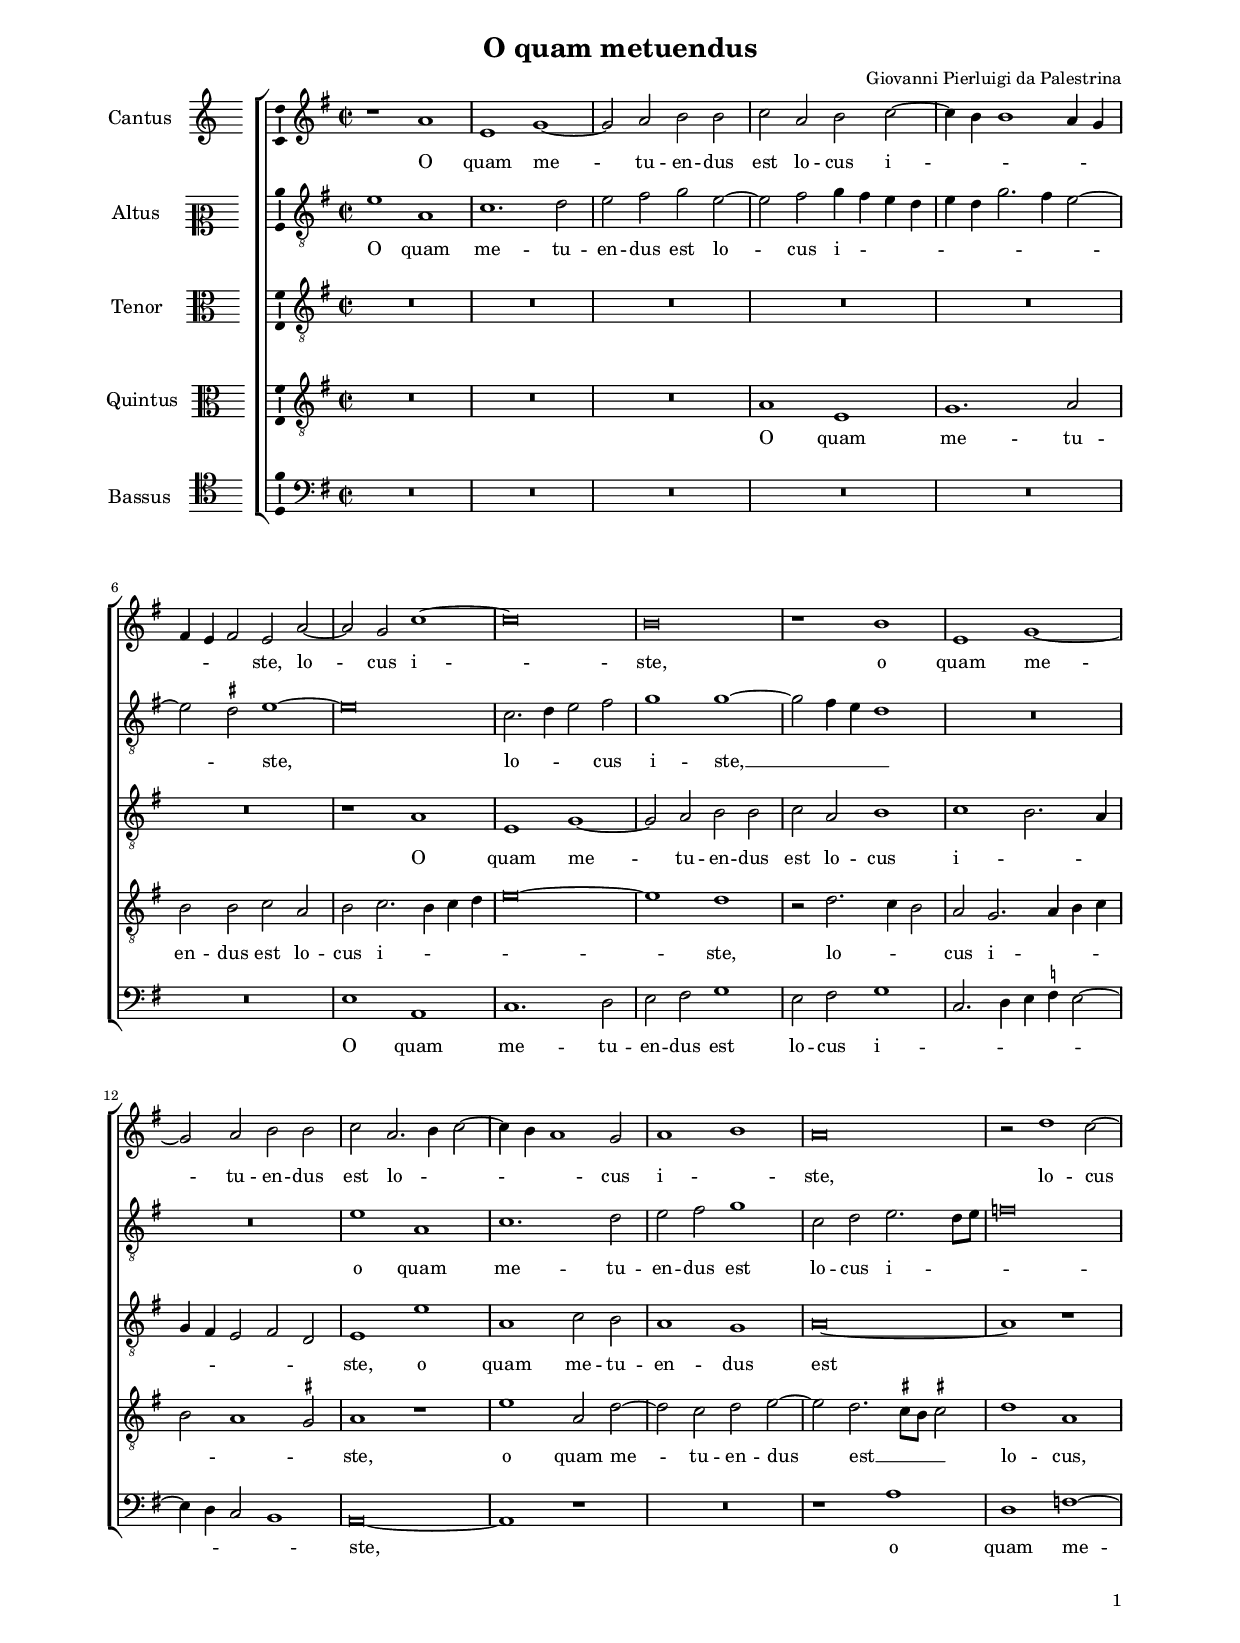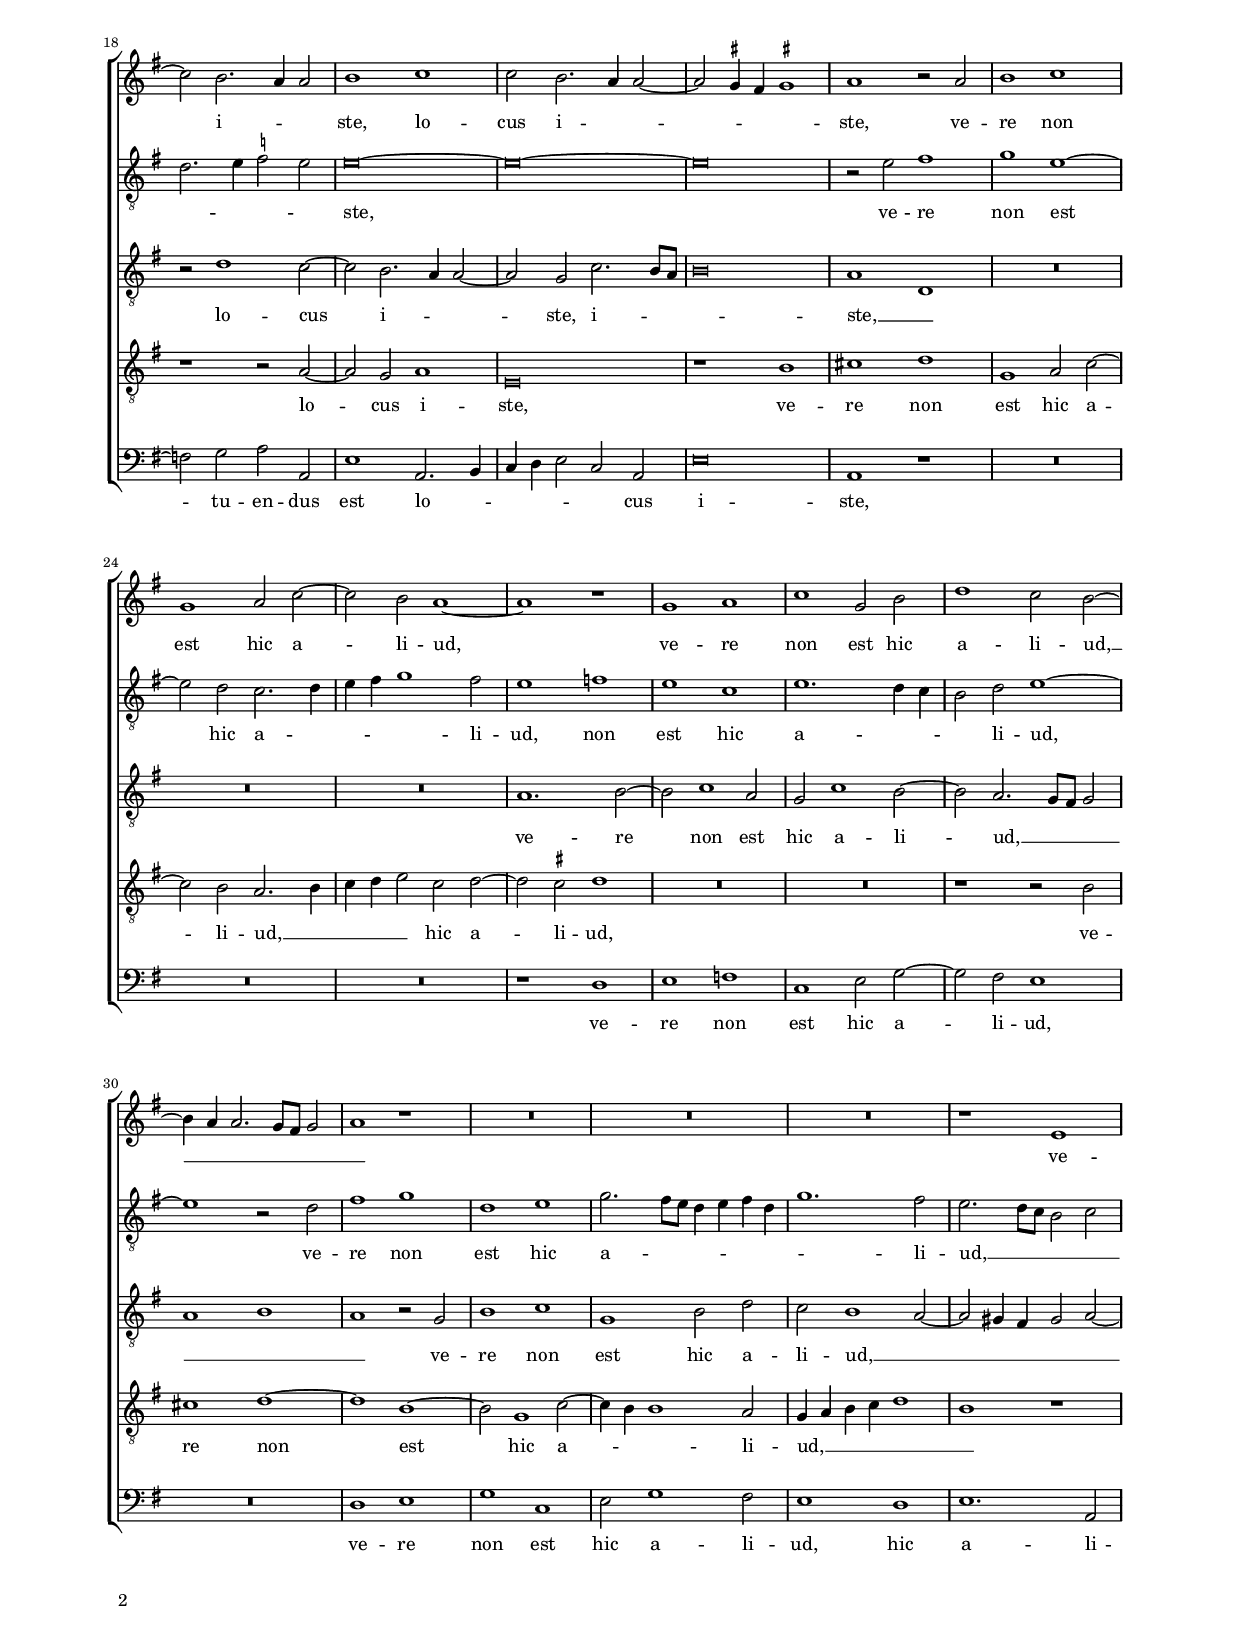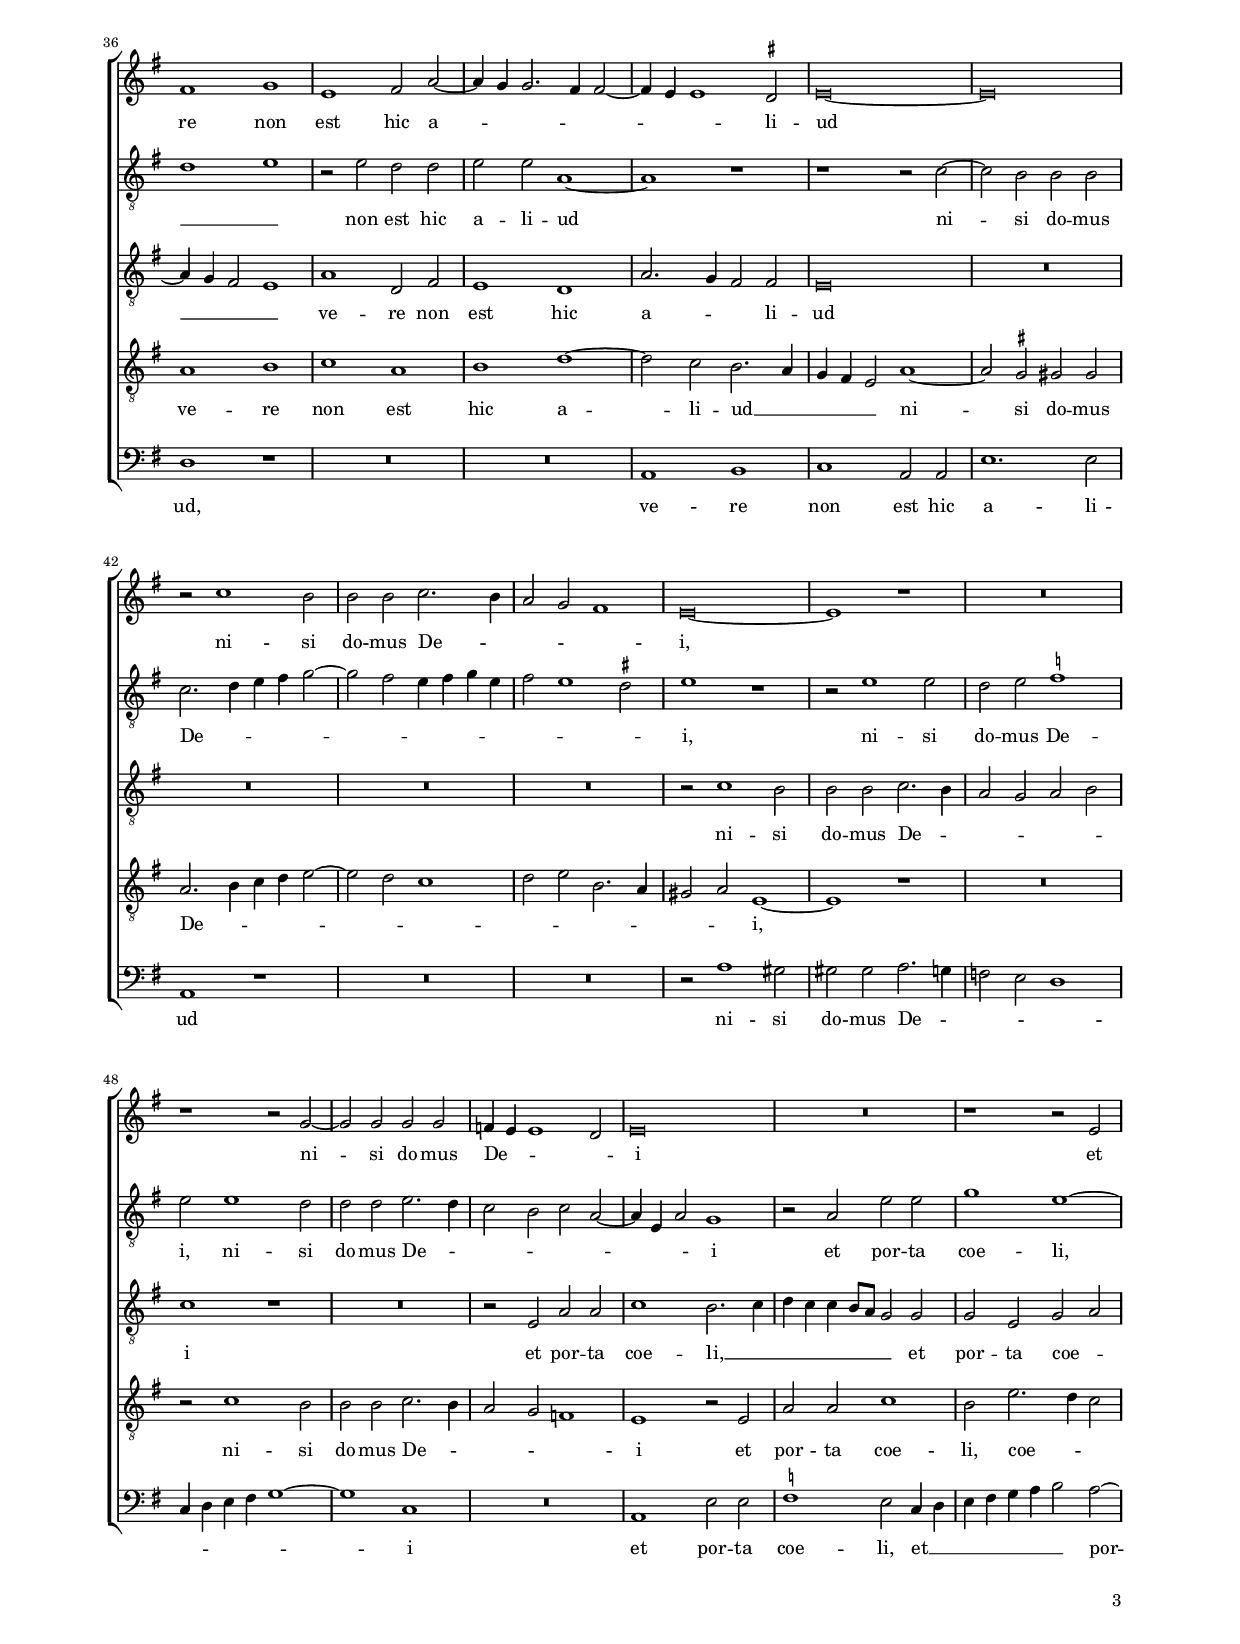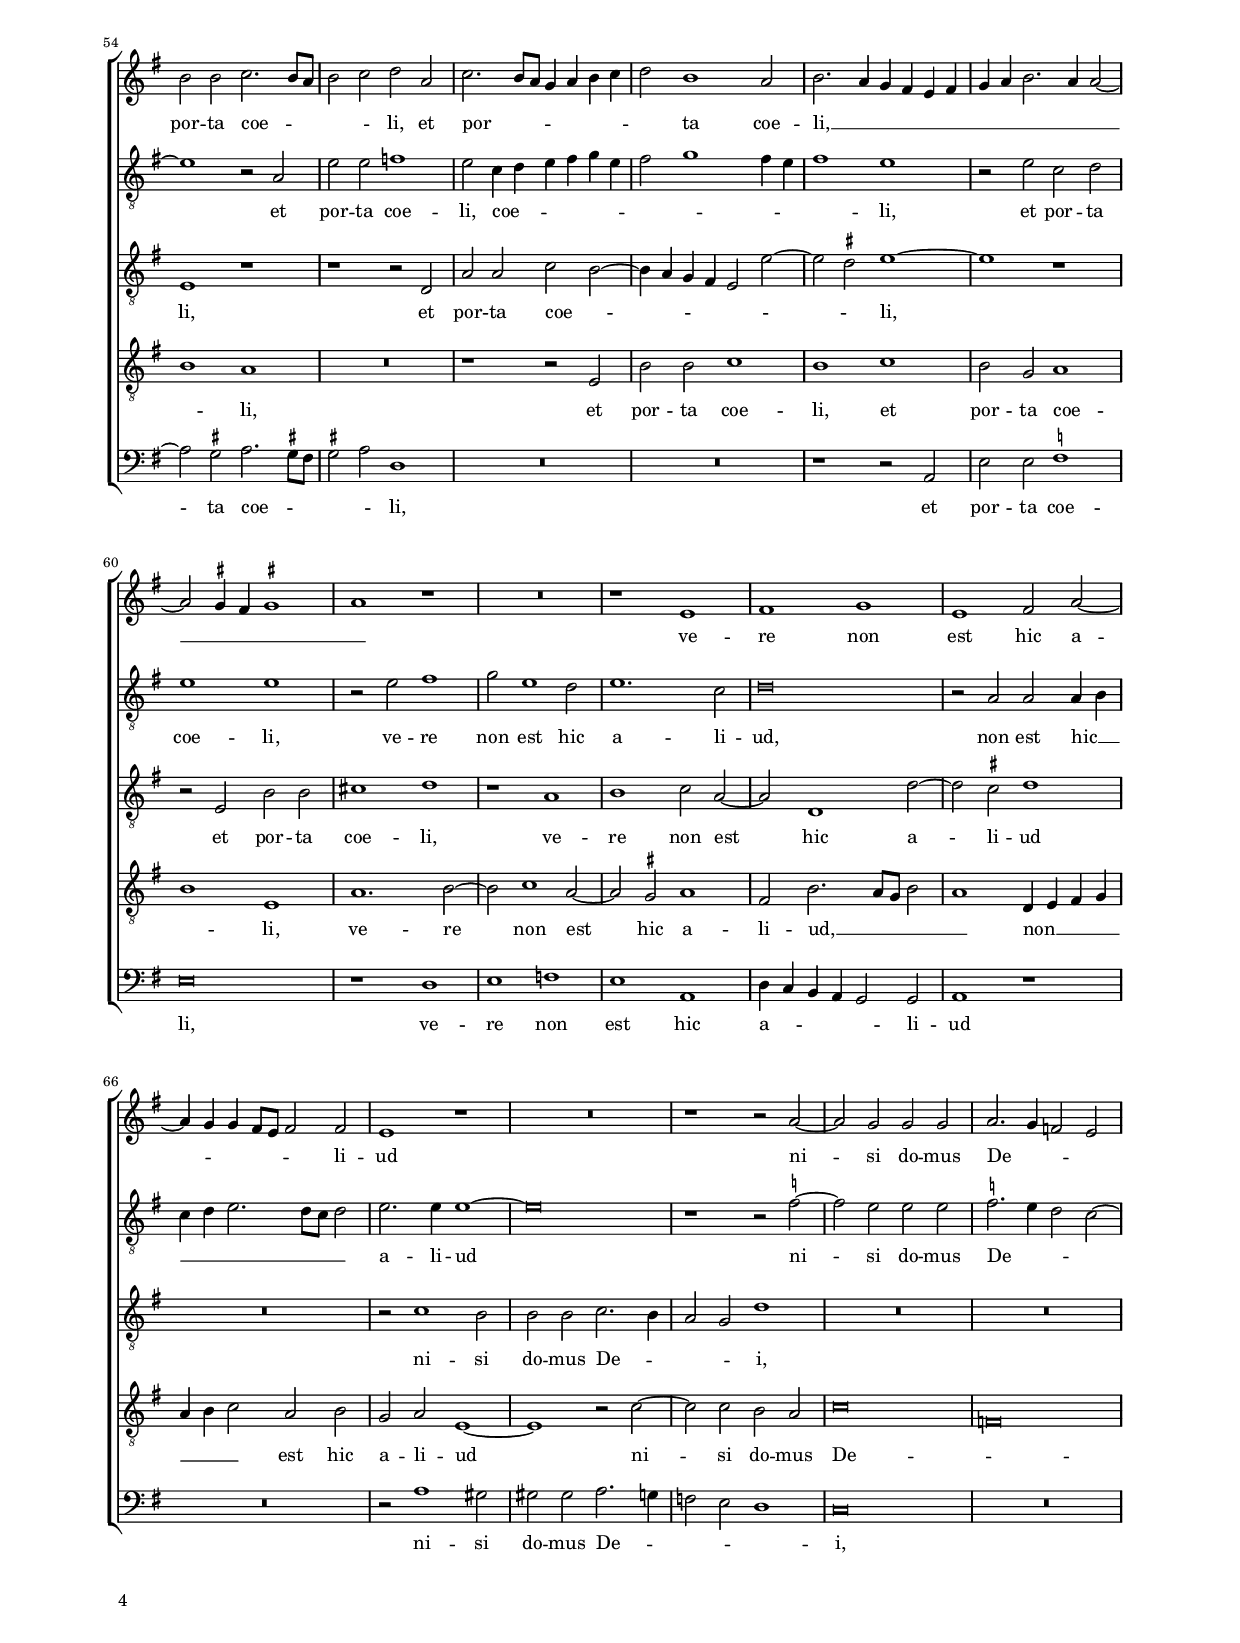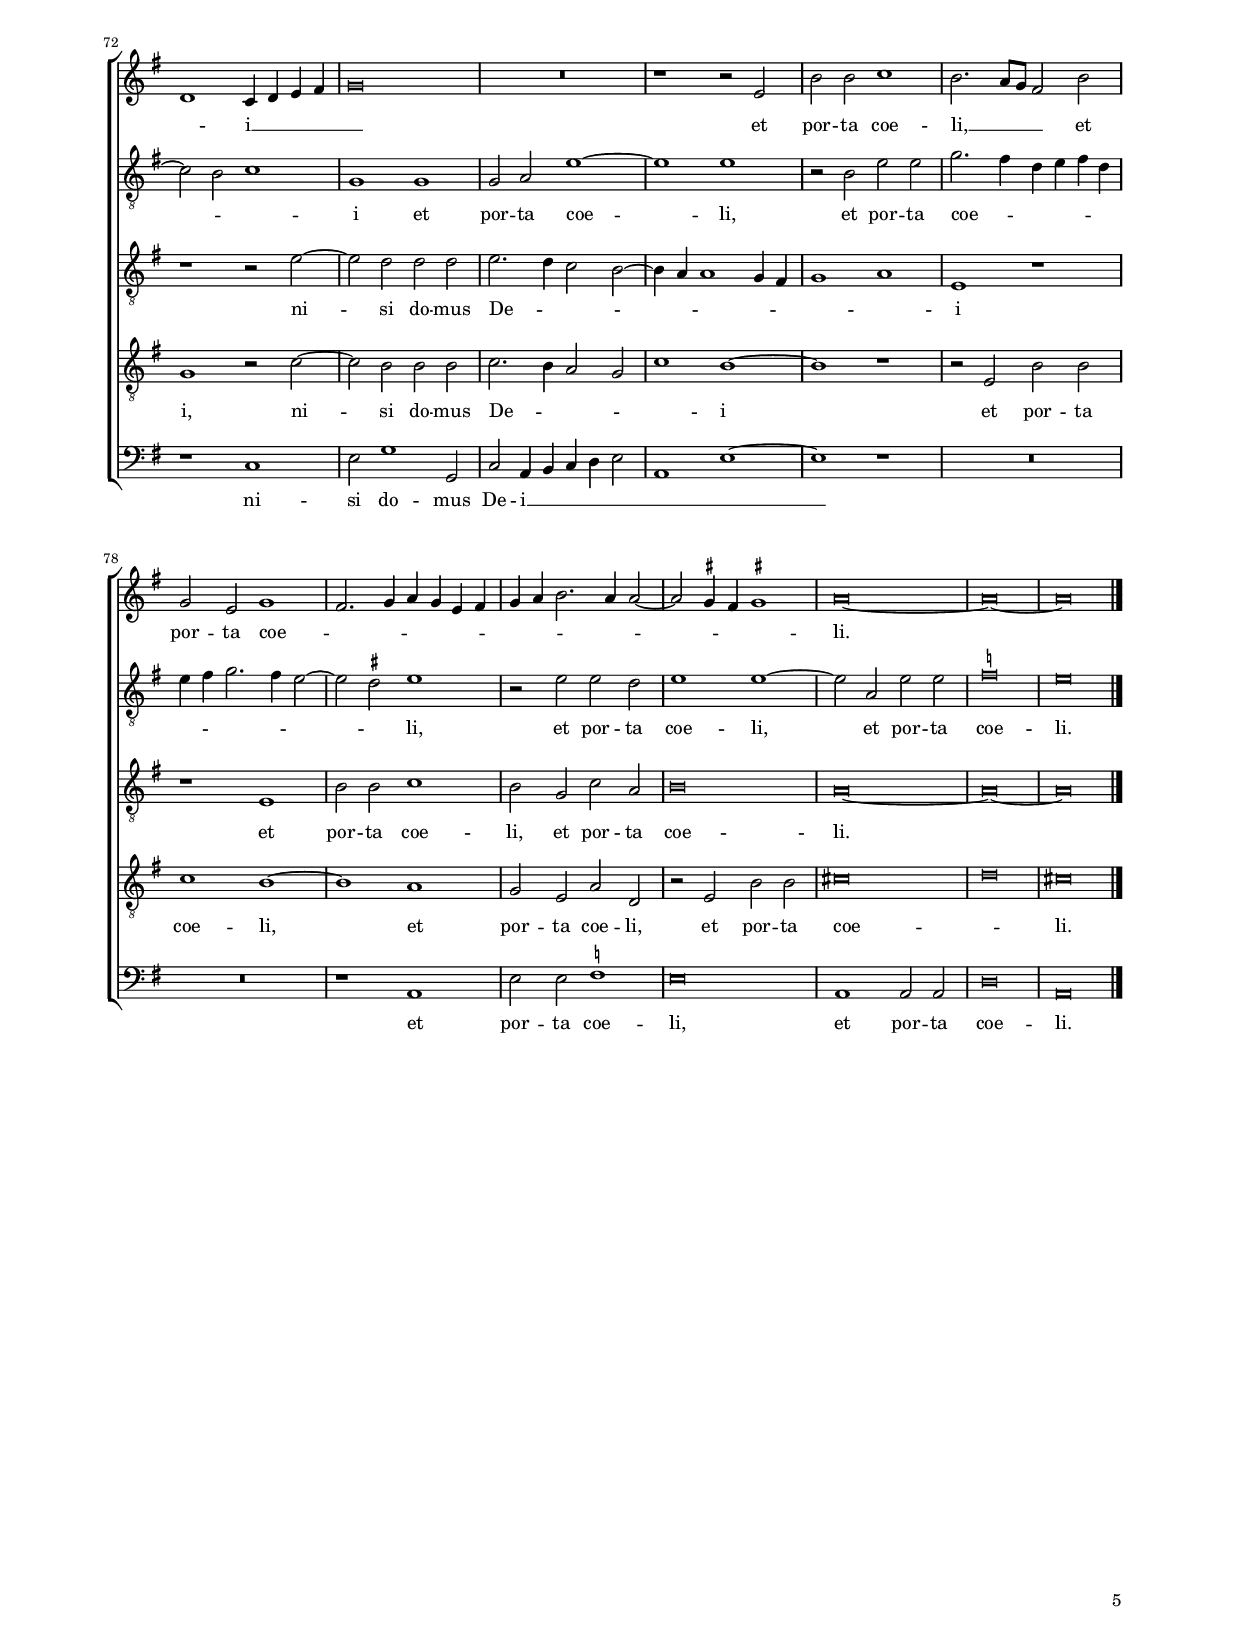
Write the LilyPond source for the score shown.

\header
{
  title="O quam metuendus"
  composer="Giovanni Pierluigi da Palestrina"
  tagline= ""
}

\version "2.24.2"
\include "deutsch.ly"
#(set-global-staff-size 15)
% #(set-default-paper-size "letter")
#(ly:set-option 'point-and-click #f)


\paper
	{
	top-margin = 1.8 \cm
	bottom-margin = 1.2 \cm
	left-margin = 2 \cm
	right-margin = 2 \cm
	ragged-bottom = ##f
	ragged-last-bottom = ##t
	print-page-number = ##f
	system-system-spacing = #'((basic-distance . 16) (minimum-distance . 14) (padding . 5) (strechability . 150))
	oddFooterMarkup=\markup   \fill-line { "" \fromproperty #'page:page-number-string }
	evenFooterMarkup=\markup  \fill-line { \fromproperty #'page:page-number-string "" }
	last-bottom-spacing = #'((basic-distance . 12) (minimum-distance . 7) (padding . 4))
%	systems-per-page = 3
%	page-count = 3
%	min-systems-per-page = 3
	markup-system-spacing = #'(basic-distance . 12)
%	print-all-headers = ##t
%	print-first-page-number = ##t
%	first-page-number = 1
	}

	
global = {
	\key c \major
	\time 2/2 \set Score.measureLength = #(ly:make-moment 2/1)
	\skip 1*2*84 \bar "|."
	}

	ficta = { \once \set suggestAccidentals = ##t }

	forget = #(define-music-function (music) (ly:music?) #{
		\accidentalStyle forget
		$music
		\accidentalStyle default
		#})



incipitcantus = \markup { \score {
	{
	\set Staff.instrumentName = \markup { \fontsize #1 "Cantus" }
	\key c \major
	\clef violin
	s4 \bar ""
	}
	\layout  {
	raggedright = ##t
	indent = 1.6 \cm
	line-width = 2.5\cm
	\context { \Staff \remove Time_signature_engraver }
	\override Staff.Clef.Y-extent = #'(0 . 0)
	}} \hspace #1 }

	 
incipitaltus = \markup { \score {
	{
	\set Staff.instrumentName = \markup { \fontsize #1 "Altus" }
	\key c \major
	\clef mezzosoprano
	s4 \bar ""
	}
	\layout  {
	raggedright = ##t
	indent = 1.6 \cm
	line-width = 2.5\cm
	\context { \Staff \remove Time_signature_engraver }
	\override Staff.Clef.Y-extent = #'(0 . 0)
	}} \hspace #1 }


incipittenor = \markup { \score {
	{
	\set Staff.instrumentName = \markup { \fontsize #1 "Tenor" }
	\key c \major
	\clef alto
	s4 \bar ""
	}
	\layout  {
	raggedright = ##t
	indent = 1.6 \cm
	line-width = 2.5\cm
	\context { \Staff \remove Time_signature_engraver }
	\override Staff.Clef.Y-extent = #'(0 . 0)
	}} \hspace #1 }
	 
	 
incipitquintus = \markup { \score {
	{
	\set Staff.instrumentName = \markup { \fontsize #1 "Quintus" }
	\key c \major
	\clef alto
	s4 \bar ""
	}
	\layout  {
	raggedright = ##t
	indent = 1.6 \cm
	line-width = 2.5\cm
	\context { \Staff \remove Time_signature_engraver }
	\override Staff.Clef.Y-extent = #'(0 . 0)
	}} \hspace #1 }
	 
	 
incipitbassus = \markup { \score {
	{
	\set Staff.instrumentName = \markup { \fontsize #1 "Bassus" }
	\key c \major
	\clef tenor
	s4 \bar ""
	}
	\layout  {
	raggedright = ##t
	indent = 1.6 \cm
	line-width = 2.5\cm
	\context { \Staff \remove Time_signature_engraver }
	\override Staff.Clef.Y-extent = #'(0 . 0)
	}} \hspace #1 }


cantus =  \relative c''
	{
	r1 d
	a1 c~
	c2 d e e
	f2 d e f~
%5
	f4 e e1 d4 c |
	h4 a h2 a d~
	d2 c f1~
	f\breve
	e\breve
%10
	r1 e |
	a,1 c~
	c2 d e e
	f2 d2. e4 f2~
	f4 e d1 c2
%15
	d1 e |
	d\breve
	r2 g1 f2~
	f2 e2. d4 d2
	e1 f
%20
	f2 e2. d4 d2~ |
	d2 \ficta cis4 h \ficta cis!1
	d1 r2 d
	e1 f
	c1 d2 f~
%25
	f2 e d1~ |
	d1 r
	c1 d
	f1 c2 e
	g1 f2 e~
%30
	e4 d d2. c8 h c2 |	
	d1 r
	R\breve
	R\breve
	R\breve
%35
	r1 a |
	h1 c
	a1 h2 d~
	d4 c c2. h4 h2~
	h4 a a1 \ficta gis2
%40
	a\breve~ |
	a\breve
	r2 f'1 e2
	e2 e f2. e4
	d2 c h1
%45
	a\breve~ |
	a1 r
	R\breve
	r1 r2 c~
	c2 c c c
%50
	b4 a a1 g2 |
	a\breve
	R\breve
	r1 r2 a
	e'2 e f2. e8 d
%55
	e2 f g d |
	f2. e8 d c4 d e f
	g2 e1 d2
	e2. d4 c h a h
	c4 d e2. d4 d2~
%60
	d2 \ficta cis4 h \ficta cis!1 |
	d1 r
	R\breve
	r1 a
	h1 c
%65
	a1 h2 d~ |
	d4 c c h8 a h2 h
	a1 r
	R\breve
	r1 r2 d~
%70
	d2 c c c |
	d2. c4 b2 a
	g1 f4 g a h
	c\breve
	R\breve
%75
	r1 r2 a |
	e'2 e f1
	e2. d8 c h2 e
	c2 a c1
	h2. c4 d c a h
%80
	c4 d e2. d4 d2~ |
	d2 \ficta cis4 h \ficta cis!1
	d\breve~
	d\breve~
	d\breve |
	}


altus =  \relative c'
	{
	a'1 d,
	f1. g2
	a2 h c a~
	a2 h c4 h a g
%5
	a4 g c2. h4 a2~ |
	a2 \ficta gis a1~
	a\breve
	f2. g4 a2 h
	c1 c~
%10
	c2 h4 a g1 |
	R\breve
	R\breve
	a1 d,
	f1. g2
%15
	a2 h c1 |
	f,2 g a2. g8 a 
	b\breve
	g2. a4 \ficta b2 a
	a\breve~
%20
	a\breve~ |
	a\breve
	r2 a h1
	c1 a~
	a2 g f2. g4
%25
	a4 h c1 h2 |
	a1 b
	a1 f
	a1. g4 f
	e2 g a1~
%30
	a1 r2 g |	
	h1 c
	g1 a
	c2. h8 a g4 a h g
	c1. h2
%35
	a2. g8 f e2 f |
	g1 a
	r2 a g g
	a2 a d,1~
	d1 r
%40
	r1 r2 f~ |
	f2 e e e
	f2. g4 a h c2~
	c2 h a4 h c a
	h2 a1 \ficta gis2
%45
	a1 r |
	r2 a1 a2
	g2 a \ficta b1
	a2 a1 g2
	g2 g a2. g4
%50
	f2 e f d~ |
	d4 a d2 c1
	r2 d a' a
	c1 a~
	a1 r2 d,
%55
	a'2 a b1 |
	a2 f4 g a h c a
	h2 c1 h4 a
	h1 a
	r2 a f g
%60
	a1 a |
	r2 a h1
	c2 a1 g2
	a1. f2
	g\breve
%65
	r2 d d d4 e |	
	f4 g a2. g8 f g2
	a2. a4 a1~
	a\breve
	r1 r2 \ficta b~
%70
	\ficta b2 a a a |
	\ficta b2. a4 g2 f~
	f2 e f1
	c1 c
	c2 d a'1~
%75
	a1 a |
	r2 e a a
	c2. h4 g a h g
	a4 h c2. h4 a2~
	a2 \ficta gis a1
%80
	r2 a a g |
	a1 a~
	a2 d, a' a
	\ficta b\breve
	a\breve |
	}


tenor =  \relative c'
	{
	R\breve
	R\breve
	R\breve
	R\breve
%5
	R\breve |
	R\breve
	r1 d
	a1 c~
	c2 d e e
%10
	f2 d e1 |
	f1 e2. d4
	c4 h a2 h g
	a1 a'
	d,1 f2 e
%15
	d1 c |
	d\breve~
	d1 r
	r2 g1 f2~
	f2 e2. d4 d2~
%20
	d2 c f2. e8 d |
	e\breve
	d1 g,
	R\breve
	R\breve
%25
	R\breve |
	d'1. e2~
	e2 f1 d2
	c2 f1 e2~
	e2 d2. c8 h c2
%30
	d1 e |
	d1 r2 c
	e1 f
	c1 e2 g
	f2 e1 d2~
%35
	d2 cis4 h cis2 d~ |
	d4 c h2 a1
	d1 g,2 h
	a1 g
	d'2. c4 h2 h
%40
	a\breve |
	R\breve
	R\breve
	R\breve
	R\breve
%45
	r2 f'1 e2 |
	e2 e f2. e4
	d2 c d e
	f1 r
	R\breve
%50
	r2 a, d d |
	f1 e2. f4
	g4 f f e8 d c2 c
	c2 a c d
	a1 r
%55
	r1 r2 g |
	d'2 d f e~
	e4 d c h a2 a'~
	a2 \ficta gis a1~
	a1 r
%60
	r2 a, e' e |
	fis1 g
	r1 d
	e1 f2 d~
	d2 g,1 g'2~
%65
	g2 \ficta fis g1 |
	R\breve
	r2 f1 e2
	e2 e f2. e4
	d2 c g'1
%70
	R\breve |
	R\breve
	r1 r2 a~
	a2 g g g
	a2. g4 f2 e~
%75
	e4 d d1 c4 h |
	c1 d
	a1 r
	r1 a
	e'2 e f1
%80
	e2 c f d |
	e\breve
	d\breve~
	d\breve~
	d\breve |
	}


quintus  =  \relative c'
	{
	R\breve
	R\breve
	R\breve
	d1 a
%5
	c1. d2  |
	e2 e f d
	e2 f2. e4 f g
	a\breve~
	a1 g
%10
	r2 g2. f4 e2 |
	d2 c2. d4 e f
	e2 d1 \ficta cis2
	d1 r
	a'1 d,2 g~
%15
	g2 f g a~ |
	a2 g2. \ficta fis8 e \ficta fis!2
	g1 d
	r1 r2 d~
	d2 c d1
%20
	a\breve |
	r1 e'
	fis1 g
	c,1 d2 f~
	f2 e d2. e4
%25
	f4 g a2 f g~ |
	g2 \ficta fis g1
	R\breve
	R\breve
	r1 r2 e
%30
	fis1 g~ |
	g1 e~
	e2 c1 f2~
	f4 e e1 d2
	c4 d e f g1
%35
	e1 r |
	d1 e
	f1 d
	e1 g~
	g2 f e2. d4
%40
	c4 h a2 d1~ |
	d2 \ficta cis cis!2 cis
	d2. e4 f g a2~
	a2 g f1
	g2 a e2. d4
%45
	cis2 d a1~ |
	a1 r
	R\breve
	r2 f'1 e2
	e2 e f2. e4
%50
	d2 c b1 |
	a1 r2 a
	d2 d f1
	e2 a2. g4 f2
	e1 d
%55
	R\breve |
	r1 r2 a
	e'2 e f1
	e1 f
	e2 c d1
%60
	e1 a, |
	d1. e2~
	e2 f1 d2~
	d2 \ficta cis d1
	h2 e2. d8 c e2
%65
	d1 g,4 a h c |
	d4 e f2 d e
	c2 d a1~
	a1 r2 f'~
	f2 f e d
%70
	f\breve |
	b,\breve
	c1 r2 f~
	f2 e e e
	f2. e4 d2 c
%75
	f1 e~ |
	e1 r
	r2 a, e' e
	f1 e~
	e1 d
%80
	c2 a d g, |
	r2 a e' e
	fis\breve
	g\breve
	fis\breve |
	}


bassus  =  \relative c
	{
	R\breve
	R\breve
	R\breve
	R\breve
%5
	R\breve |
	R\breve
	a'1 d,
	f1. g2
	a2 h c1
%10
	a2 h c1 |
	f,2. g4 a \ficta b a2~
	a4 g f2 e1
	d\breve~
	d1 r
%15
	R\breve |
	r1 d'
	g,1 b~
	b2 c d d,
	a'1 d,2. e4
%20
	f4 g a2 f d |
	a'\breve
	d,1 r
	R\breve
	R\breve
%25
	R\breve
	r1 g
	a1 b
	f1 a2 c~
	c2 h a1
%30
	R\breve |
	g1 a
	c1 f,
	a2 c1 h2
	a1 g
%35
	a1. d,2 |
	g1 r
	R\breve
	R\breve
	d1 e
%40
	f1 d2 d |
	a'1. a2
	d,1 r
	R\breve
	R\breve
%45
	r2 d'1 cis2 |
	cis cis d2. c4
	b2 a g1
	f4 g a h c1~
	c1 f,
%50
	R\breve |
	d1 a'2 a
	\ficta b1 a2 f4 g
	a4 h c d e2 d~
	d2 \ficta cis d2. \ficta cis!8 h
%55
	\ficta cis2 d g,1 |
	R\breve
	R\breve
	r1 r2 d
	a'2 a \ficta b1
%60
	a\breve |
	r1 g
	a1 b
	a1 d,
	g4 f e d c2 c
%65
	d1 r |
	R\breve
	r2 d'1 cis2
	cis cis d2. c4
	b2 a g1
%70
	f\breve |
	R\breve
	r1 f
	a2 c1 c,2
	f2 d4 e f g a2
%75
	d,1 a'~ |
	a1 r
	R\breve
	R\breve
	r1 d,
%80
	a'2 a \ficta b1 |
	a\breve
	d,1 d2 d
	g\breve
	d\breve |
	}


lyricscantus = \lyricmode {
	O quam me -- tu -- en -- dus est lo -- cus i -- _ _ _ _ _ _ _ ste,
	lo -- cus i -- ste,
	o quam me -- tu -- en -- dus est lo -- _ _ _ _ cus i -- _ ste,
	lo -- cus i -- _ _ ste,
	lo -- cus i -- _ _ _ _ _ ste,
	ve -- re non est hic a -- li -- ud,
	ve -- re non est hic a -- li -- ud, __ _ _ _ _ _ _
	ve -- re non est hic a -- _ _ _ _ _ _ li -- ud
	ni -- si do -- mus De -- _ _ _ _ i,
	ni -- si do -- mus De -- _ _ _ i
	et por -- ta coe -- _ _ _ _ li,
	et por -- _ _ _ _ _ _ _ ta coe -- li, __ _ _ _ _ _ _ _ _ _ _ _ _ _ _
	ve -- re non est hic a -- _ _ _ _ _ li -- ud
	ni -- si do -- mus De -- _ _ _ _ i __ _ _ _ _
	et por -- ta coe -- li, __ _ _ _ 
	et por -- ta coe -- _ _ _ _ _ _ _ _ _ _ _ _ _ _ li.
	}


lyricsaltus = \lyricmode {
	O quam me -- tu -- en -- dus est lo -- cus i -- _ _ _ _ _ _ _ _ _ ste,
	lo -- _ _ cus i -- ste, __ _ _ _
	o quam me -- tu -- en -- dus est lo -- cus i -- _ _ _ _ _ _ _ ste,
	ve -- re non est hic a -- _ _ _ _ li -- ud,
	non est hic a -- _ _ _ li -- ud,
	ve -- re non est hic a -- _ _ _ _ _ _ _ li -- ud, __ _ _ _ _ _ _
	non est hic a -- li -- ud
	ni -- si do -- mus De -- _ _ _ _ _ _ _ _ _ _ _ _ i,
	ni -- si do -- mus De -- i,
	ni -- si do -- mus De -- _ _ _ _ _ _ _ i
	et por -- ta coe -- li,
	et por -- ta coe -- li,
	coe -- _ _ _ _ _ _ _ _ _ _ li,
	et por -- ta coe -- li,
	ve -- re non est hic a -- li -- ud,
	non est hic __ _ _ _ _ _ _ _ a -- li -- ud
	ni -- si do -- mus De -- _ _ _ _ _ i
	et por -- ta coe -- li,
	et por -- ta coe -- _ _ _ _ _ _ _ _ _ _ _ li,
	et por -- ta coe -- li,
	et por -- ta coe -- li.
	}


lyricstenor = \lyricmode {
	O quam me -- tu -- en -- dus est lo -- cus i -- _ _ _ _ _ _ _ ste,
	o quam me -- tu -- en -- dus est lo -- cus i -- _ _ ste,
	i -- _ _ _ ste, __ _
	ve -- re non est hic a -- li -- ud, __ _ _ _ _ _ _
	ve -- re non est hic a -- li -- ud, __ _ _ _ _ _ _ _ _ 
	ve -- re non est hic a -- _ _ li -- ud
	ni -- si do -- mus De -- _ _ _ _ _ i
	et por -- ta coe -- li, __ _ _ _ _ _ _ _ 
	et por -- ta coe -- _ li,
	et por -- ta coe -- _ _ _ _ _ _ _ li,
	et por -- ta coe -- li,
	ve -- re non est hic a -- li -- ud
	ni -- si do -- mus De -- _ _ _ i,
	ni -- si do -- mus De -- _ _ _ _ _ _ _ _ _ i
	et por -- ta coe -- li,
	et por -- ta coe -- li.
	}


lyricsquintus = \lyricmode {
	O quam me -- tu -- en -- dus est lo -- cus i -- _ _ _ _ ste,
	lo -- _ _ cus i -- _ _ _ _ _ _ ste,
	o quam me -- tu -- en -- dus est __ _ _ _ lo -- cus,
	lo -- cus i -- ste,
	ve -- re non est hic a -- li -- ud, __ _ _ _ _
	hic a -- li -- ud,
	ve -- re non est hic a -- _ _ li -- ud, __ _ _ _ _ _
	ve -- re non est hic a -- li -- ud __ _ _ _ _
	ni -- si do -- mus De -- _ _ _ _ _ _ _ _ _ _ _ _ i,
	ni -- si do -- mus De -- _ _ _ _ i
	et por -- ta coe -- li,
	coe -- _ _ _ li,
	et por -- ta coe -- li,
	et por -- ta coe -- _ li,
	ve -- re non est hic a -- li -- ud, __ _ _ _ _
	non __ _ _ _ _ _ _ est hic a -- li -- ud
	ni -- si do -- mus De -- _ i,
	ni -- si do -- mus De -- _ _ _ _ i
	et por -- ta coe -- li,
	et por -- ta coe -- li,
	et por -- ta coe -- _ li.
	}


lyricsbassus = \lyricmode {
	O quam me -- tu -- en -- dus est lo -- cus i -- _ _ _ _ _ _ _ _ ste,
	o quam me -- tu -- en -- dus est lo -- _ _ _ _ _ cus i -- ste,
	ve -- re non est hic a -- li -- ud,
	ve -- re non est hic a -- li -- ud,
	hic a -- li -- ud,
	ve -- re non est hic a -- li -- ud
	ni -- si do -- mus De -- _ _ _ _ _ _ _ _ _ i
	et por -- ta coe -- li,
	et __ _ _ _ _ _ _ por -- ta coe -- _ _ _ _ li,
	et por -- ta coe -- li,
	ve -- re non est hic a -- _ _ _ _ li -- ud
	ni -- si do -- mus De -- _ _ _ _ i,
	ni -- si do -- mus De -- i __ _ _ _ _ _ _
	et por -- ta coe -- li,
	et por -- ta coe -- li.
	}


\score
{  
	\transpose c g, {
	\new ChoirStaff \with { \override StaffGrouper.staff-staff-spacing.basic-distance = #12 }
	<<

	\new Staff << \global
	\new Voice="v1" {
		\set Staff.instrumentName=\incipitcantus
%		\set Staff.instrumentName= "S"
		\set Staff.midiInstrument = "reed organ"
		\clef violin
		\cantus }
	\new Lyrics \lyricsto "v1" {\lyricscantus }
	>>


	\new Staff << \global
	\new Voice="v2" {
		\set Staff.instrumentName=\incipitaltus
%		\set Staff.instrumentName= "A"
		\set Staff.midiInstrument = "reed organ"
		\clef "G_8"
		\altus}
	\new Lyrics \lyricsto "v2" {\lyricsaltus }
	>>


	\new Staff << \global
	\new Voice="v3" {
		\set Staff.instrumentName=\incipittenor
%		\set Staff.instrumentName= "T"
		\set Staff.midiInstrument = "reed organ"
		\clef "G_8"
		\tenor }
	\new Lyrics \lyricsto "v3" {\lyricstenor }
	>>


	\new Staff << \global
	\new Voice="v5" {
		\set Staff.instrumentName=\incipitquintus
%		\set Staff.instrumentName= "Q"
		\set Staff.midiInstrument = "reed organ"
		\clef "G_8"
		\quintus}
	\new Lyrics \lyricsto "v5" {\lyricsquintus }
	>>


	\new Staff << \global
	\new Voice="v4" {
		\set Staff.instrumentName=\incipitbassus
%		\set Staff.instrumentName= "B"
		\set Staff.midiInstrument = "reed organ"
		\clef bass 
		\bassus }
	\new Lyrics \lyricsto "v4" {\lyricsbassus}
	>>

	>>
	} % transpose

	\layout
	{
	indent = 2.5\cm
	\context { \Lyrics \override VerticalAxisGroup.nonstaff-relatedstaff-spacing.padding = #1.4 }
%	\context { \Lyrics \override LyricText.font-size = #1 }
	\context { \Staff \override TimeSignature.break-visibility = #end-of-line-invisible }
	\context { \Staff \consists Ambitus_engraver }
	\context { \Score \override BarNumber.padding = #2 }
	\context { \Voice \override NoteHead.style = #'baroque }
	}

\midi
	{
	\tempo 2 = 90
	}

}


% EOF
